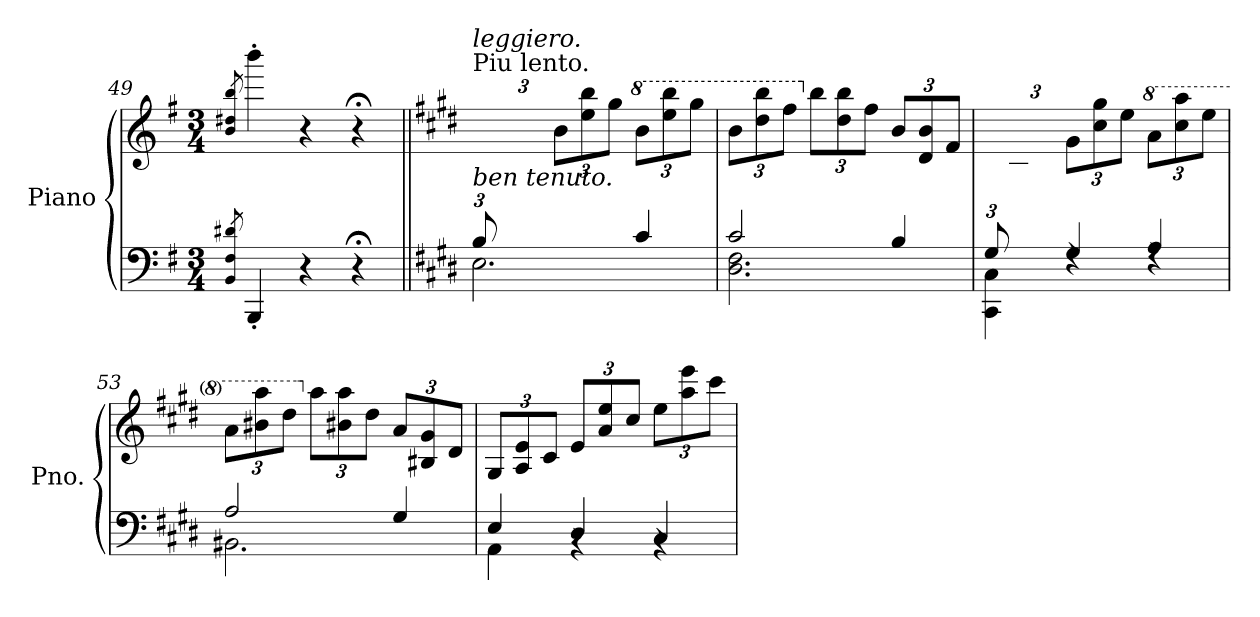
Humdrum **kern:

**kern	**kern
*part1	*part1
*staff2	*staff1
*I"Piano	*
*I'Pno.	*
*clefF4	*clefG2
*k[f#]	*k[f#]
*M3/4	*M3/4
=49	=49
8qBB/ 8qF#/ 8qd#X/	8qb/ 8qdd#X/ 8qbb/
4BBB'/	4bbb'\
4r	4r
4r;<	4r;<
!!LO:PB:g=z
=50||	=50||
*k[f#c#g#d#]	*k[f#c#g#d#]
*Xbrackettup	*
*	*MM90
!	!LO:TX:a:t=Piu lento.
!	!LO:TX:a:i:t=leggiero.
!	!LO:TX:b:i:t=ben tenuto.
!LO:N:head=open	!
*^	*
*	*^	*
(>12B/L	2ryy	2.E\	12ryy
3%2ryy	.	.	12e/ 12b/
.	.	.	12g#/J
*	*	*	*Xbrackettup
.	.	.	12b\L
.	.	.	12ee\ 12bb\
.	.	.	12gg#\J
*	*	*	*8va
.	4c#/	.	12bb\L
.	.	.	12eee\ 12bbb\
.	.	.	12ggg#\J
*	*v	*v	*
=51	=51	=51
2c#/	2.D#\ 2.F#\	12bb\L
.	.	12ddd#\ 12bbb\
.	.	12fff#\J
*	*	*X8va
.	.	12bb\L
.	.	12dd#\ 12bb\
.	.	12ff#\J
4B/	.	12b/L
.	.	12d#/ 12b/
.	.	12f#/J)
=52	=52	=52
*	*^	*
(>12G#/L	4ryy	4CC#\ 4C#\	12ryy
3%2ryy	.	.	12c#/ 12g#/
.	.	.	12e/J
.	4G#/	4rF	12g#\L
.	.	.	12cc#\ 12gg#\
.	.	.	12ee\J
*	*	*	*8va
.	4A/	4rF	12aa\L
.	.	.	12ccc#\ 12aaa\
.	.	.	12eee\J
*	*v	*v	*
=53	=53	=53
2A/	2.BB#X\	12aa\L
.	.	12bb#X\ 12aaa\
.	.	12ddd#\J
*	*	*X8va
.	.	12aa\L
.	.	12b#X\ 12aa\
.	.	12dd#\J
4G#/	.	12a/L
.	.	12B#X/ 12g#/
.	.	12d#/J)
!!LO:LB:g=z
=54	=54	=54
4E/	4AA\	12G#/L
.	.	12A/ 12e/
.	.	12c#/J
4D#/	4rBB	12e/L
.	.	12a/ 12ee/
.	.	12cc#/J
4C#/	4rBB	12ee\L
.	.	12aa\ 12eee\
.	.	12ccc#\J
*v	*v	*
=	=
*-	*-
